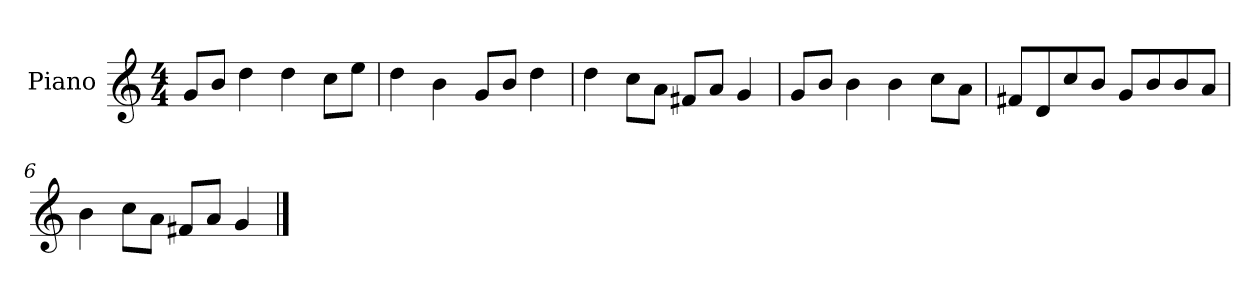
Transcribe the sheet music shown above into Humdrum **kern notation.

**kern
*part1
*staff1
*I"Piano
*I'P-no
*clefG2
*k[]
*M4/4
*MM90
=1
8g/L
8b/J
4dd\
4dd\
8cc\L
8ee\J
=2
4dd\
4b\
8g/L
8b/J
4dd\
=3
4dd\
8cc\L
8a\J
8f#X/L
8a/J
4g/
=4
8g/L
8b/J
4b\
4b\
8cc\L
8a\J
=5
8f#X/L
8d/
8cc/
8b/J
8g/L
8b/
8b/
8a/J
=6
4b\
8cc\L
8a\J
8f#X/L
8a/J
4g/
==
*-
